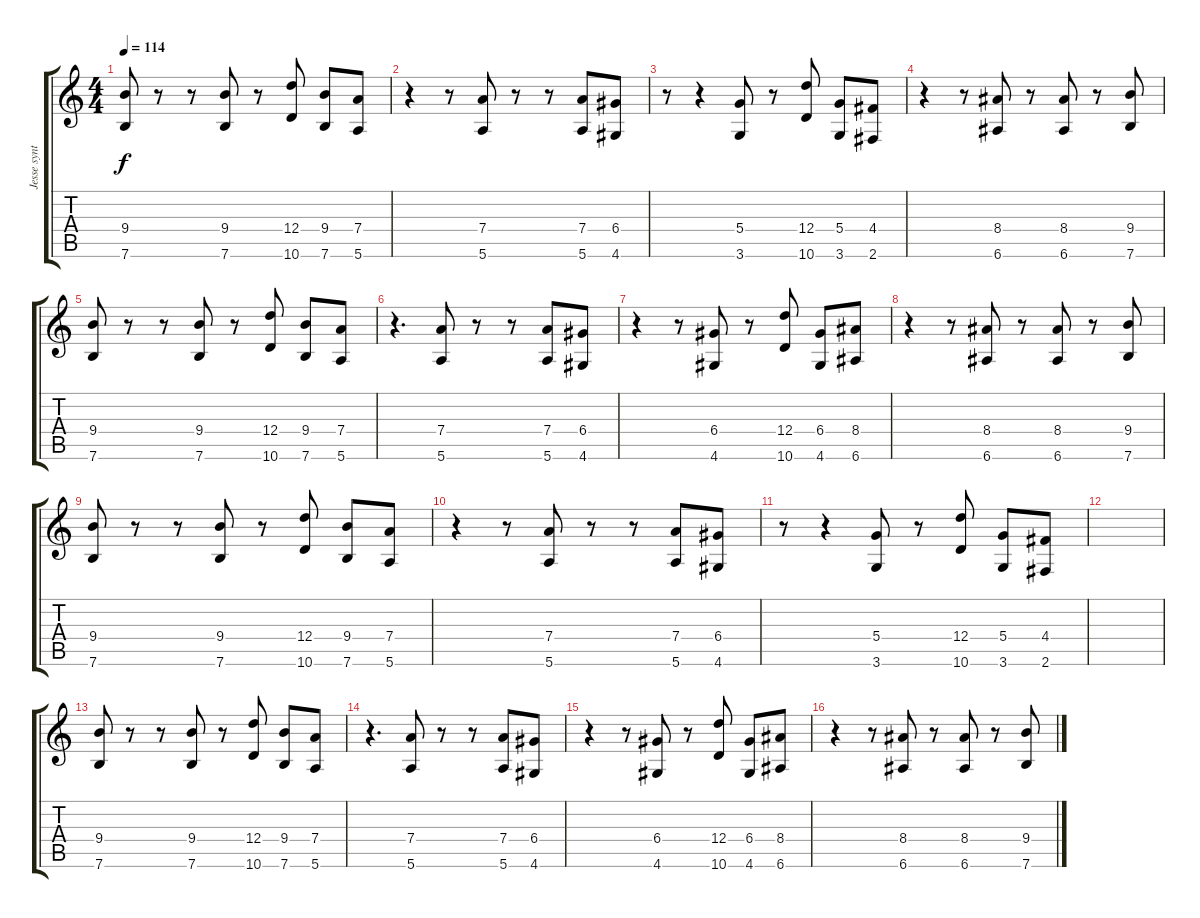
\track ("Jesse synth" "Jesse synt") {instrument distortionguitar}
\staff {score tabs}
\tuning (E4 B3 G3 D3 A2 E2) {hide}
\ts (4 4)
\tempo 114
\clef g2
\ks c
(9.4 7.6).8{dy f} r.8 r.8 (9.4 7.6).8 r.8 (12.4 10.6).8 (9.4 7.6).8 (7.4 5.6).8 |
r.4 r.8 (7.4 5.6).8 r.8 r.8 (7.4 5.6).8 (6.4 4.6).8 |
r.8 r.4 (5.4 3.6).8 r.8 (12.4 10.6).8 (5.4 3.6).8 (4.4 2.6).8 |
r.4 r.8 (8.4 6.6).8 r.8 (8.4 6.6).8 r.8 (9.4 7.6).8 |
(9.4 7.6).8 r.8 r.8 (9.4 7.6).8 r.8 (12.4 10.6).8 (9.4 7.6).8 (7.4 5.6).8 |
r.4{d} (7.4 5.6).8 r.8 r.8 (7.4 5.6).8 (6.4 4.6).8 |
r.4 r.8 (6.4 4.6).8 r.8 (12.4 10.6).8 (6.4 4.6).8 (8.4 6.6).8 |
r.4 r.8 (8.4 6.6).8 r.8 (8.4 6.6).8 r.8 (9.4 7.6).8 |
(9.4 7.6).8 r.8 r.8 (9.4 7.6).8 r.8 (12.4 10.6).8 (9.4 7.6).8 (7.4 5.6).8 |
r.4 r.8 (7.4 5.6).8 r.8 r.8 (7.4 5.6).8 (6.4 4.6).8 |
r.8 r.4 (5.4 3.6).8 r.8 (12.4 10.6).8 (5.4 3.6).8 (4.4 2.6).8 |
|
(9.4 7.6).8 r.8 r.8 (9.4 7.6).8 r.8 (12.4 10.6).8 (9.4 7.6).8 (7.4 5.6).8 |
r.4{d} (7.4 5.6).8 r.8 r.8 (7.4 5.6).8 (6.4 4.6).8 |
r.4 r.8 (6.4 4.6).8 r.8 (12.4 10.6).8 (6.4 4.6).8 (8.4 6.6).8 |
r.4 r.8 (8.4 6.6).8 r.8 (8.4 6.6).8 r.8 (9.4 7.6).8
